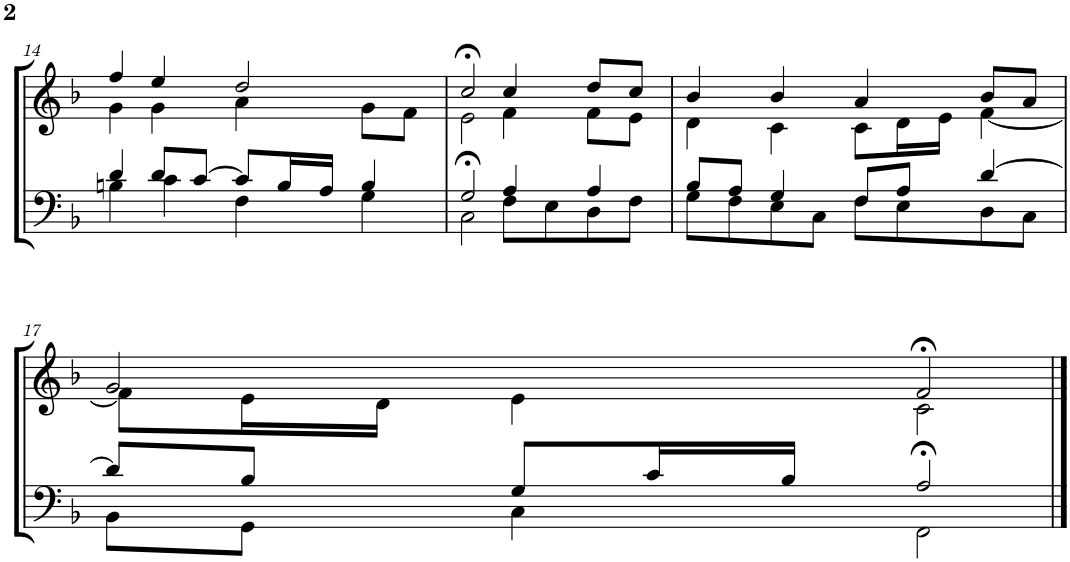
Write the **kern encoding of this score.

**kern	**kern
*part2	*part1
*staff2	*staff1
*I"Tenor/Baß	*I"Sopran/Alt
!!LO:PB:g=z
*clefF4	*clefG2
*k[b-]	*k[b-]
*M4/4	*M4/4
=14	=14
*^	*^
4d/	4Bn\	4ff/	4g\
8d/L	4c\	4ee/	4g\
[8c/J	.	.	.
8c/L]	4F\	2dd/	4a\
16B/L	.	.	.
16A/JJ	.	.	.
4B/	4G\	.	8g\L
.	.	.	8f\J
=15	=15	=15	=15
2G/	2C>\	2cc>/	2e\
4A/	8F\L	4cc/	4f\
.	8E\	.	.
4A/	8D\	8dd/L	8f\L
.	8F\J	8cc/J	8e\J
=16	=16	=16	=16
8B-/L	8G\L	4b-/	4d\
8A/J	8F\	.	.
4G/	8E\	4b-/	4c\
.	8C\J	.	.
8F/L	8F\L	4a/	8c\L
8A/J	8E\	.	16d\L
.	.	.	16e\JJ
[4d/	8D\	8b-/L	[4f\
.	8C\J	8a/J	.
!!LO:LB:g=z	!!
=17	=17	=17	=17
8d/L]	8BB-\L	2g/	8f\L]
8B-/J	8GG\J	.	16e\L
.	.	.	16d\JJ
8G/L	4C\	.	4e\
16c/L	.	.	.
16B-/JJ	.	.	.
2A/	2FF>\	2f>/	2c\
*v	*v	*	*
*	*v	*v
==	==
*-	*-
